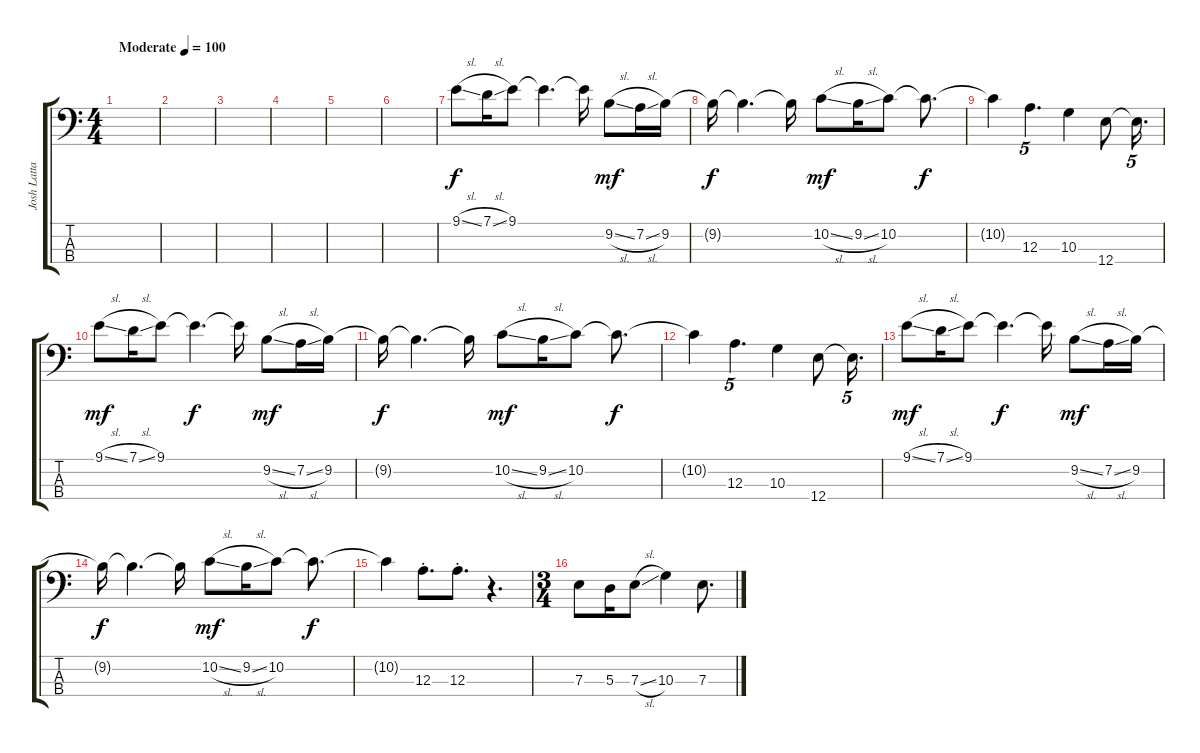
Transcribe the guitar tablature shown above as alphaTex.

\track ("Josh Lattanzi" "Josh Latta") {instrument electricbasspick}
\staff {score tabs}
\tuning (G2 D2 A1 E1) {hide}
\ts (4 4)
\tempo (100 "Moderate")
\clef f4
\ks c
|
|
|
|
|
|
9.1{sl}.8 7.1{sl}.16 9.1.8 9.1{t}.4{d dy f} 9.1{t}.16 9.2{sl}.8{dy mf} 7.2{sl}.16 9.2.16 |
9.2{t}.16{dy f} 9.2{t}.4{d} 9.2{t}.16 10.2{sl}.8{dy mf} 9.2{sl}.16 10.2.8 10.2{t}.8{d dy f} |
10.2{t}.4 12.3.4{d tu (5 4)} 10.3.4 12.4.8 12.4{t}.16{d tu (5 4)} |
9.1{sl}.8{dy mf} 7.1{sl}.16 9.1.8 9.1{t}.4{d dy f} 9.1{t}.16 9.2{sl}.8{dy mf} 7.2{sl}.16 9.2.16 |
9.2{t}.16{dy f} 9.2{t}.4{d} 9.2{t}.16 10.2{sl}.8{dy mf} 9.2{sl}.16 10.2.8 10.2{t}.8{d dy f} |
10.2{t}.4 12.3.4{d tu (5 4)} 10.3.4 12.4.8 12.4{t}.16{d tu (5 4)} |
9.1{sl}.8{dy mf} 7.1{sl}.16 9.1.8 9.1{t}.4{d dy f} 9.1{t}.16 9.2{sl}.8{dy mf} 7.2{sl}.16 9.2.16 |
9.2{t}.16{dy f} 9.2{t}.4{d} 9.2{t}.16 10.2{sl}.8{dy mf} 9.2{sl}.16 10.2.8 10.2{t}.8{d dy f} |
10.2{t}.4 12.3{st}.8{d} 12.3{st}.8{d} r.4{d} |
\ts (3 4)
7.3.8 5.3.16 7.3{sl}.8 10.3.4 7.3.8{d}
